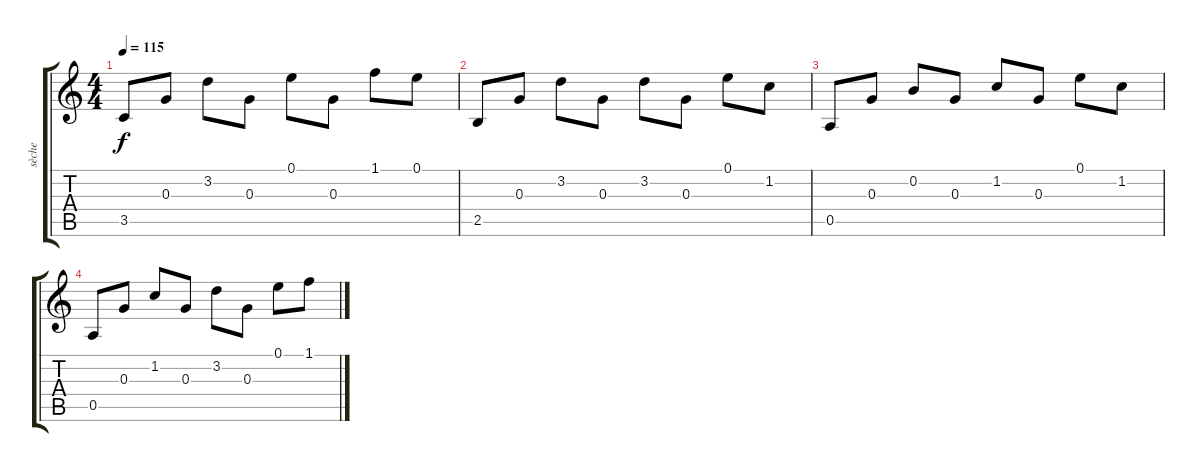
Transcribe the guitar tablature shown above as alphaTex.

\track ("sèche" "sèche") {instrument acousticguitarsteel}
\staff {score tabs}
\tuning (E4 B3 G3 D3 A2 E2) {hide}
\ts (4 4)
\tempo 115
\clef g2
\ks c
3.5.8{dy f} 0.3.8 3.2.8 0.3.8 0.1.8 0.3.8 1.1.8 0.1.8 |
2.5.8 0.3.8 3.2.8 0.3.8 3.2.8 0.3.8 0.1.8 1.2.8 |
0.5.8 0.3.8 0.2.8 0.3.8 1.2.8 0.3.8 0.1.8 1.2.8 |
0.5.8 0.3.8 1.2.8 0.3.8 3.2.8 0.3.8 0.1.8 1.1.8
